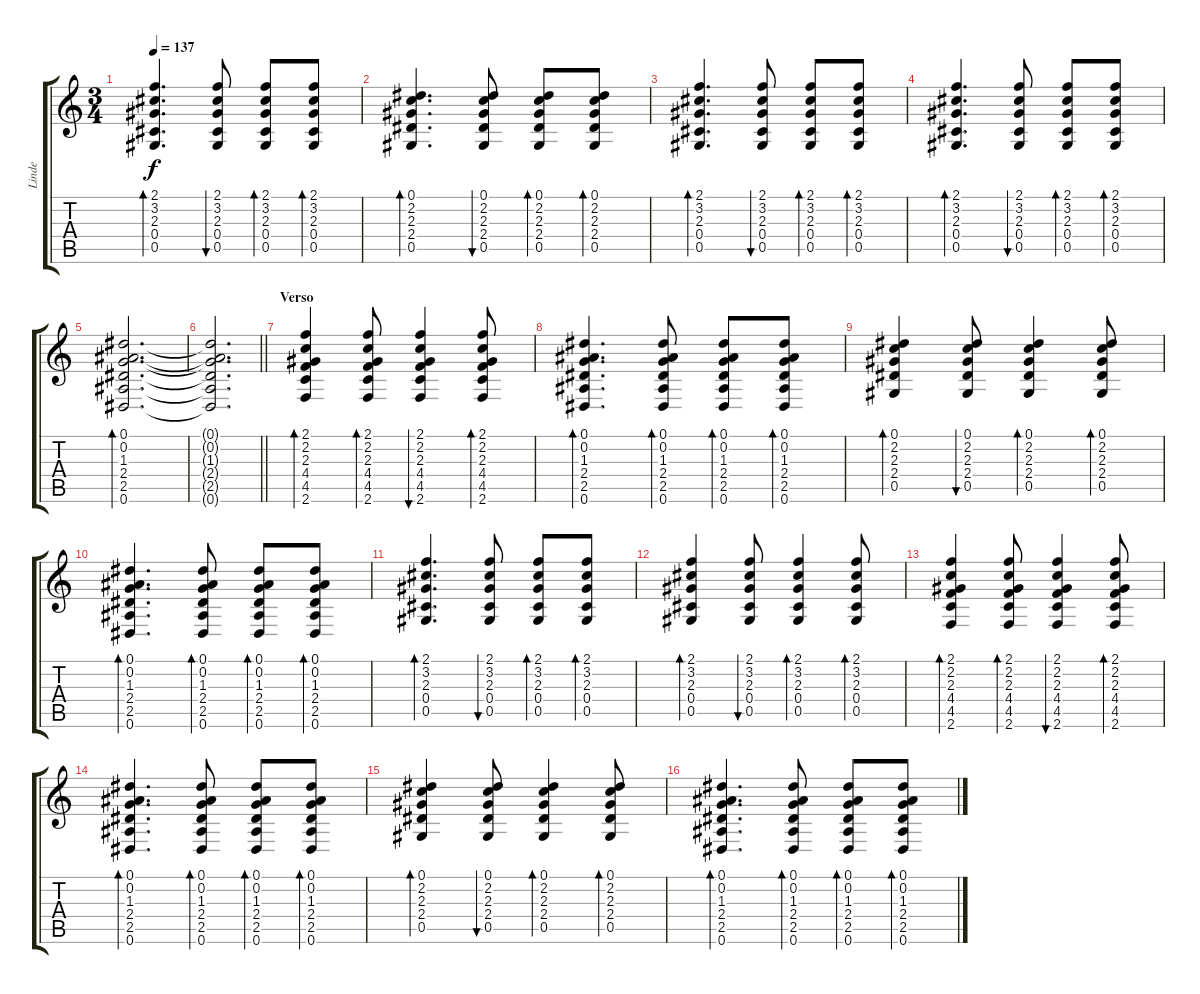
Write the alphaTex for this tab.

\track ("Linde" "Linde") {instrument acousticguitarsteel}
\staff {score tabs}
\tuning (Eb4 Bb3 Gb3 Db3 Ab2 Eb2) {hide}
\ts (3 4)
\tempo 137
\clef g2
\ks c
(2.1 3.2 2.3 0.4 0.5).4{d bd 60 dy f} (2.1 3.2 2.3 0.4 0.5).8{bu 60} (2.1 3.2 2.3 0.4 0.5).8{bd 60} (2.1 3.2 2.3 0.4 0.5).8{bd 60} |
(0.1 2.2 2.3 2.4 0.5).4{d bd 60} (0.1 2.2 2.3 2.4 0.5).8{bu 60} (0.1 2.2 2.3 2.4 0.5).8{bd 60} (0.1 2.2 2.3 2.4 0.5).8{bd 60} |
(2.1 3.2 2.3 0.4 0.5).4{d bd 60} (2.1 3.2 2.3 0.4 0.5).8{bu 60} (2.1 3.2 2.3 0.4 0.5).8{bd 60} (2.1 3.2 2.3 0.4 0.5).8{bd 60} |
(2.1 3.2 2.3 0.4 0.5).4{d bd 60} (2.1 3.2 2.3 0.4 0.5).8{bu 60} (2.1 3.2 2.3 0.4 0.5).8{bd 60} (2.1 3.2 2.3 0.4 0.5).8{bd 60} |
(0.1 0.2 1.3 2.4 2.5 0.6).2{d bd 60} |
\barLineRight lightlight
(0.1{t} 0.2{t} 1.3{t} 2.4{t} 2.5{t} 0.6{t}).2{d} |
\section ("" "Verso")
(2.1 2.2 2.3 4.4 4.5 2.6).4{bd 60} (2.1 2.2 2.3 4.4 4.5 2.6).8{bd 60} (2.1 2.2 2.3 4.4 4.5 2.6).4{bu 60} (2.1 2.2 2.3 4.4 4.5 2.6).8{bd 60} |
(0.1 0.2 1.3 2.4 2.5 0.6).4{d bd 60} (0.1 0.2 1.3 2.4 2.5 0.6).8{bd 60} (0.1 0.2 1.3 2.4 2.5 0.6).8{bd 60} (0.1 0.2 1.3 2.4 2.5 0.6).8{bd 60} |
(0.1 2.2 2.3 2.4 0.5).4{bd 60} (0.1 2.2 2.3 2.4 0.5).8{bu 60} (0.1 2.2 2.3 2.4 0.5).4{bd 60} (0.1 2.2 2.3 2.4 0.5).8{bd 60} |
(0.1 0.2 1.3 2.4 2.5 0.6).4{d bd 60} (0.1 0.2 1.3 2.4 2.5 0.6).8{bd 60} (0.1 0.2 1.3 2.4 2.5 0.6).8{bd 60} (0.1 0.2 1.3 2.4 2.5 0.6).8{bd 60} |
(2.1 3.2 2.3 0.4 0.5).4{d bd 60} (2.1 3.2 2.3 0.4 0.5).8{bu 60} (2.1 3.2 2.3 0.4 0.5).8{bd 60} (2.1 3.2 2.3 0.4 0.5).8{bd 60} |
(2.1 3.2 2.3 0.4 0.5).4{bd 60} (2.1 3.2 2.3 0.4 0.5).8{bu 60} (2.1 3.2 2.3 0.4 0.5).4{bd 60} (2.1 3.2 2.3 0.4 0.5).8{bd 60} |
(2.1 2.2 2.3 4.4 4.5 2.6).4{bd 60} (2.1 2.2 2.3 4.4 4.5 2.6).8{bd 60} (2.1 2.2 2.3 4.4 4.5 2.6).4{bu 60} (2.1 2.2 2.3 4.4 4.5 2.6).8{bd 60} |
(0.1 0.2 1.3 2.4 2.5 0.6).4{d bd 60} (0.1 0.2 1.3 2.4 2.5 0.6).8{bd 60} (0.1 0.2 1.3 2.4 2.5 0.6).8{bd 60} (0.1 0.2 1.3 2.4 2.5 0.6).8{bd 60} |
(0.1 2.2 2.3 2.4 0.5).4{bd 60} (0.1 2.2 2.3 2.4 0.5).8{bu 60} (0.1 2.2 2.3 2.4 0.5).4{bd 60} (0.1 2.2 2.3 2.4 0.5).8{bd 60} |
(0.1 0.2 1.3 2.4 2.5 0.6).4{d bd 60} (0.1 0.2 1.3 2.4 2.5 0.6).8{bd 60} (0.1 0.2 1.3 2.4 2.5 0.6).8{bd 60} (0.1 0.2 1.3 2.4 2.5 0.6).8{bd 60}
